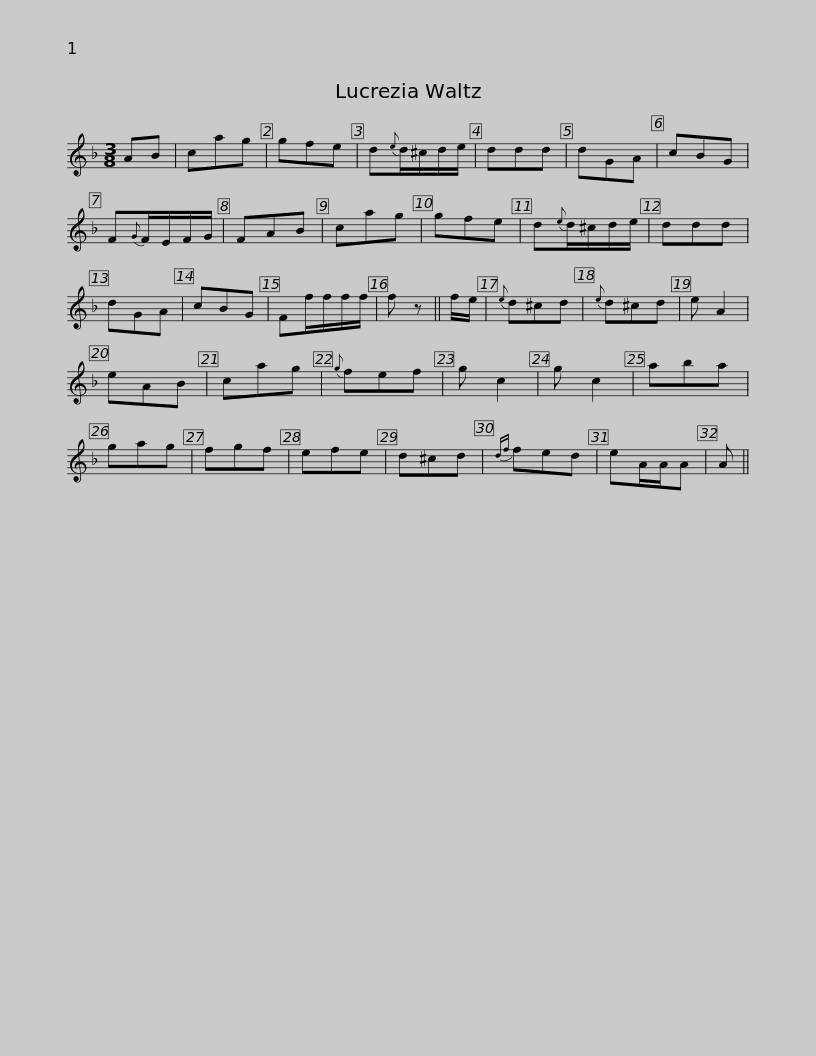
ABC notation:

X:1
L:1/8
M:3/8
I:linebreak $
K:F
V:1 treble
V:1
 AB | cag | gfe | d{e}d/^c/d/e/ | ddd | %5
 dGA | cBG | F{G}F/E/F/G/ | FAB | cag | %10
 gfe |$ d{e}d/^c/d/e/ | ddd | dGA | cBG | %15
 Ff/f/f/f/ | f z || f/e/ |{e} d^cd |{e} d^cd | %20
 e A2 | eAB | cag |${g} fef | g c2 | %25
 g c2 | aba | gag | fgf | efe | %30
 d^cd |{df} fed | eA/A/A | A || %34
